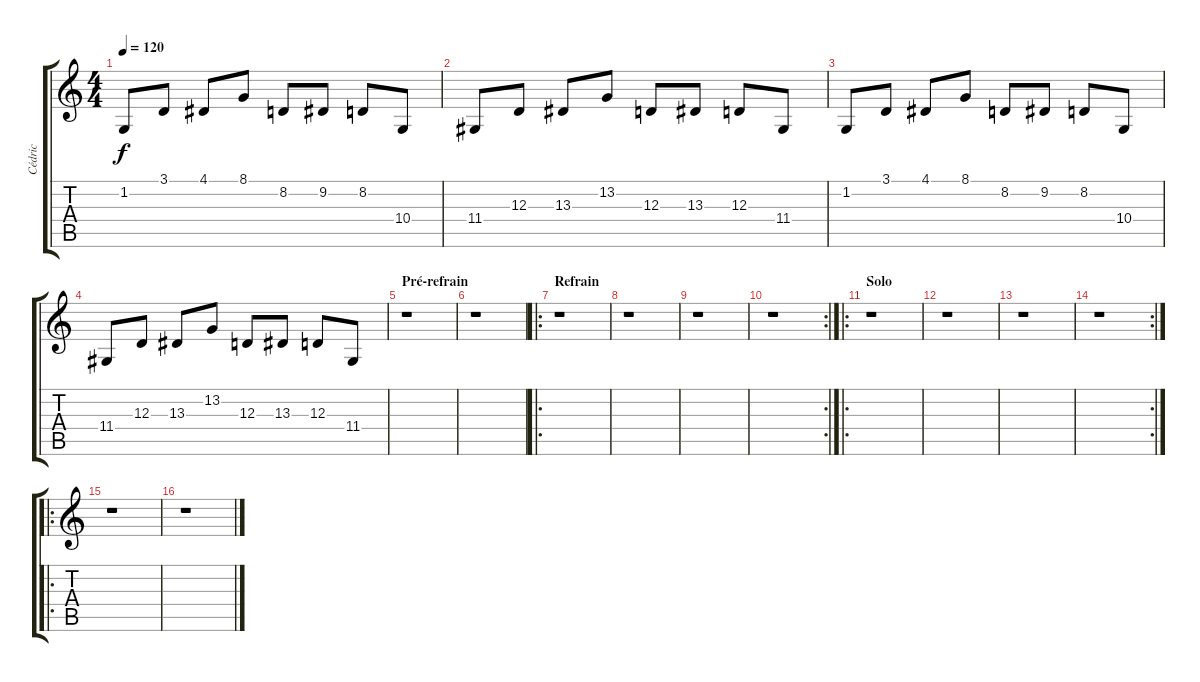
\track ("Cédric" "Cédric") {instrument acousticgrandpiano}
\staff {score tabs}
\tuning (B3 Gb3 D3 A2 E2 B1) {hide}
\ts (4 4)
\tempo 120
\clef g2
\ks c
1.2.8{dy f} 3.1.8 4.1.8 8.1.8 8.2.8 9.2.8 8.2.8 10.4.8 |
11.4.8 12.3.8 13.3.8 13.2.8 12.3.8 13.3.8 12.3.8 11.4.8 |
1.2.8 3.1.8 4.1.8 8.1.8 8.2.8 9.2.8 8.2.8 10.4.8 |
11.4.8 12.3.8 13.3.8 13.2.8 12.3.8 13.3.8 12.3.8 11.4.8 |
\section ("" "Pré-refrain")
r.1 |
r.1 |
\ro
\section ("" "Refrain")
r.1 |
r.1 |
r.1 |
\rc 2
r.1 |
\ro
\section ("" "Solo")
r.1 |
r.1 |
r.1 |
\rc 2
r.1 |
\ro
r.1 |
r.1
